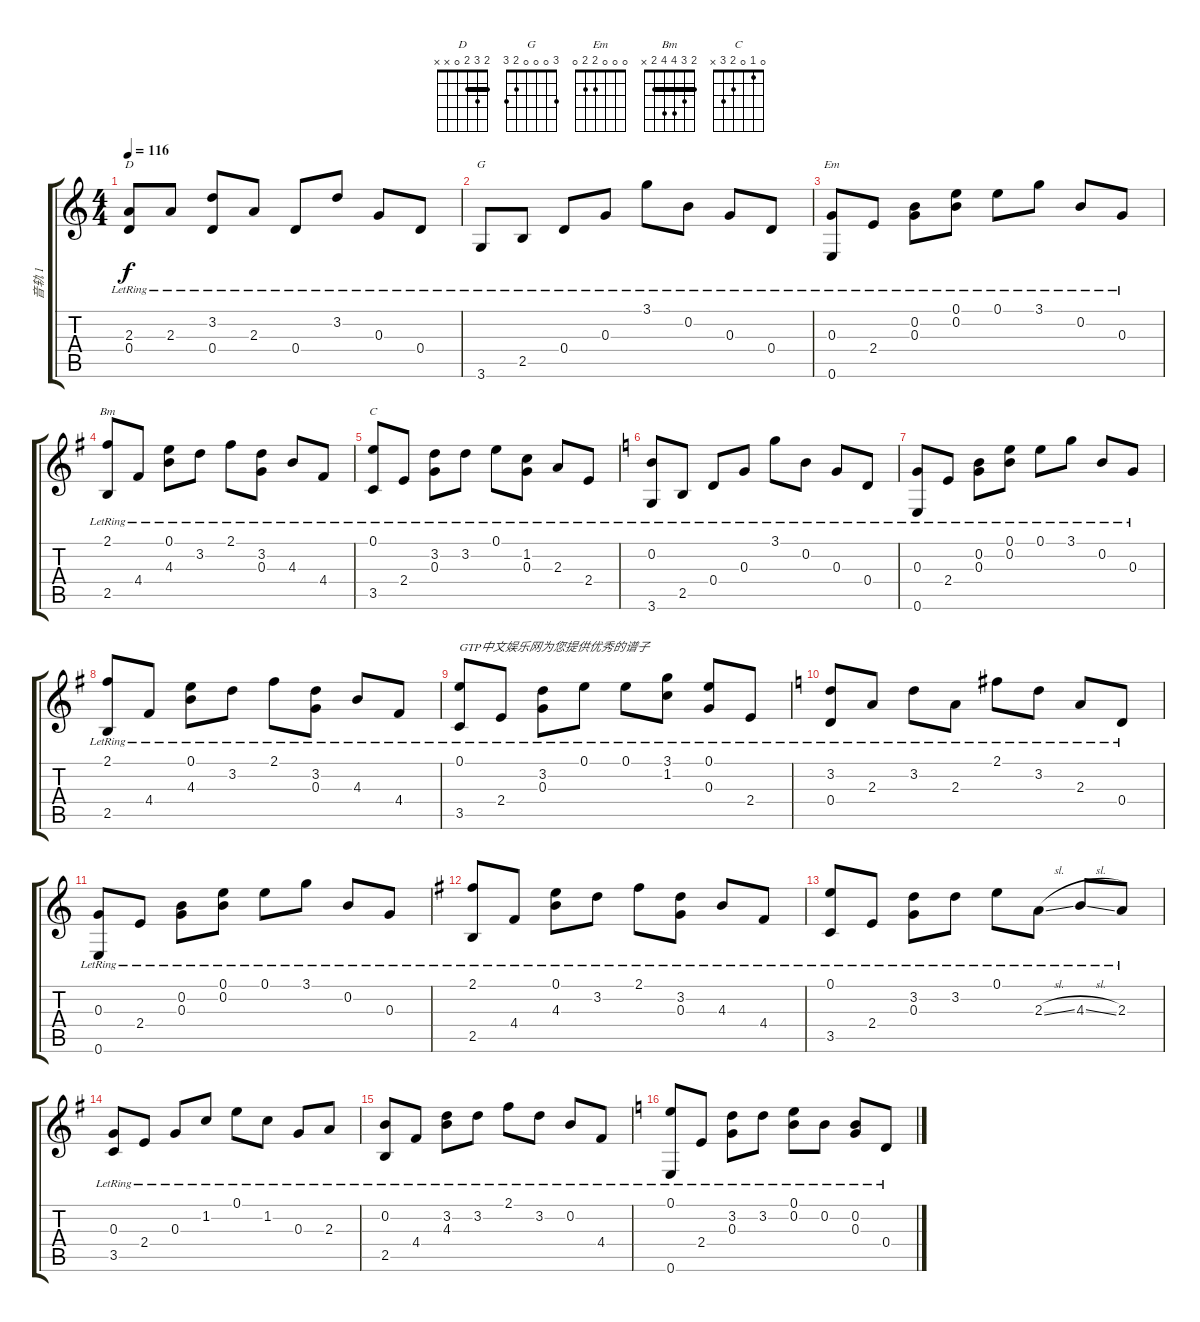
\track ("音轨 1" "音轨 1") {instrument acousticguitarsteel}
\staff {score tabs}
\tuning (E4 B3 G3 D3 A2 E2) {hide}
\chord ("D" 2 3 2 0 x x) {barre 2}
\chord ("G" 3 0 0 0 2 3)
\chord ("Em" 0 0 0 2 2 0)
\chord ("Bm" 2 3 4 4 2 x) {barre 2}
\chord ("C" 0 1 0 2 3 x)
\ts (4 4)
\tempo 116
\clef g2
\ks c
(2.3{lr} 0.4{lr}).8{ch "D" dy f} 2.3{lr}.8 (3.2{lr} 0.4{lr}).8 2.3{lr}.8 0.4{lr}.8 3.2{lr}.8 0.3{lr}.8 0.4{lr}.8 |
3.6{lr}.8{ch "G"} 2.5{lr}.8 0.4{lr}.8 0.3{lr}.8 3.1{lr}.8 0.2{lr}.8 0.3{lr}.8 0.4{lr}.8 |
(0.3{lr} 0.6{lr}).8{ch "Em"} 2.4{lr}.8 (0.2{lr} 0.3{lr}).8 (0.1{lr} 0.2{lr}).8 0.1{lr}.8 3.1{lr}.8 0.2{lr}.8 0.3{lr}.8 |
\ks g
(2.1{lr} 2.5{lr}).8{ch "Bm"} 4.4{lr}.8 (0.1{lr} 4.3{lr}).8 3.2{lr}.8 2.1{lr}.8 (3.2{lr} 0.3{lr}).8 4.3{lr}.8 4.4{lr}.8 |
(0.1{lr} 3.5{lr}).8{ch "C"} 2.4{lr}.8 (3.2{lr} 0.3{lr}).8 3.2{lr}.8 0.1{lr}.8 (1.2{lr} 0.3{lr}).8 2.3{lr}.8 2.4{lr}.8 |
\ks c
(0.2{lr} 3.6{lr}).8 2.5{lr}.8 0.4{lr}.8 0.3{lr}.8 3.1{lr}.8 0.2{lr}.8 0.3{lr}.8 0.4{lr}.8 |
(0.3{lr} 0.6{lr}).8 2.4{lr}.8 (0.2{lr} 0.3{lr}).8 (0.1{lr} 0.2{lr}).8 0.1{lr}.8 3.1{lr}.8 0.2{lr}.8 0.3{lr}.8 |
\ks g
(2.1{lr} 2.5{lr}).8 4.4{lr}.8 (0.1{lr} 4.3{lr}).8 3.2{lr}.8 2.1{lr}.8 (3.2{lr} 0.3{lr}).8 4.3{lr}.8 4.4{lr}.8 |
(0.1{lr} 3.5{lr}).8{txt "GTP中文娱乐网为您提供优秀的谱子"} 2.4{lr}.8 (3.2{lr} 0.3{lr}).8 0.1{lr}.8 0.1{lr}.8 (3.1{lr} 1.2{lr}).8 (0.1{lr} 0.3{lr}).8 2.4{lr}.8 |
\ks c
(3.2{lr} 0.4{lr}).8 2.3{lr}.8 3.2{lr}.8 2.3{lr}.8 2.1{lr}.8 3.2{lr}.8 2.3{lr}.8 0.4{lr}.8 |
(0.3{lr} 0.6{lr}).8 2.4{lr}.8 (0.2{lr} 0.3{lr}).8 (0.1{lr} 0.2{lr}).8 0.1{lr}.8 3.1{lr}.8 0.2{lr}.8 0.3{lr}.8 |
\ks g
(2.1{lr} 2.5{lr}).8 4.4{lr}.8 (0.1{lr} 4.3{lr}).8 3.2{lr}.8 2.1{lr}.8 (3.2{lr} 0.3{lr}).8 4.3{lr}.8 4.4{lr}.8 |
(0.1{lr} 3.5{lr}).8 2.4{lr}.8 (3.2{lr} 0.3{lr}).8 3.2{lr}.8 0.1{lr}.8 2.3{sl lr}.8 4.3{sl lr}.8 2.3{lr}.8 |
(0.3{lr} 3.5{lr}).8 2.4{lr}.8 0.3{lr}.8 1.2{lr}.8 0.1{lr}.8 1.2{lr}.8 0.3{lr}.8 2.3{lr}.8 |
(0.2{lr} 2.5{lr}).8 4.4{lr}.8 (3.2{lr} 4.3{lr}).8 3.2{lr}.8 2.1{lr}.8 3.2{lr}.8 0.2{lr}.8 4.4{lr}.8 |
\ks c
(0.1{lr} 0.6{lr}).8 2.4{lr}.8 (3.2{lr} 0.3{lr}).8 3.2{lr}.8 (0.1{lr} 0.2{lr}).8 0.2{lr}.8 (0.2{lr} 0.3{lr}).8 0.4{lr}.8
